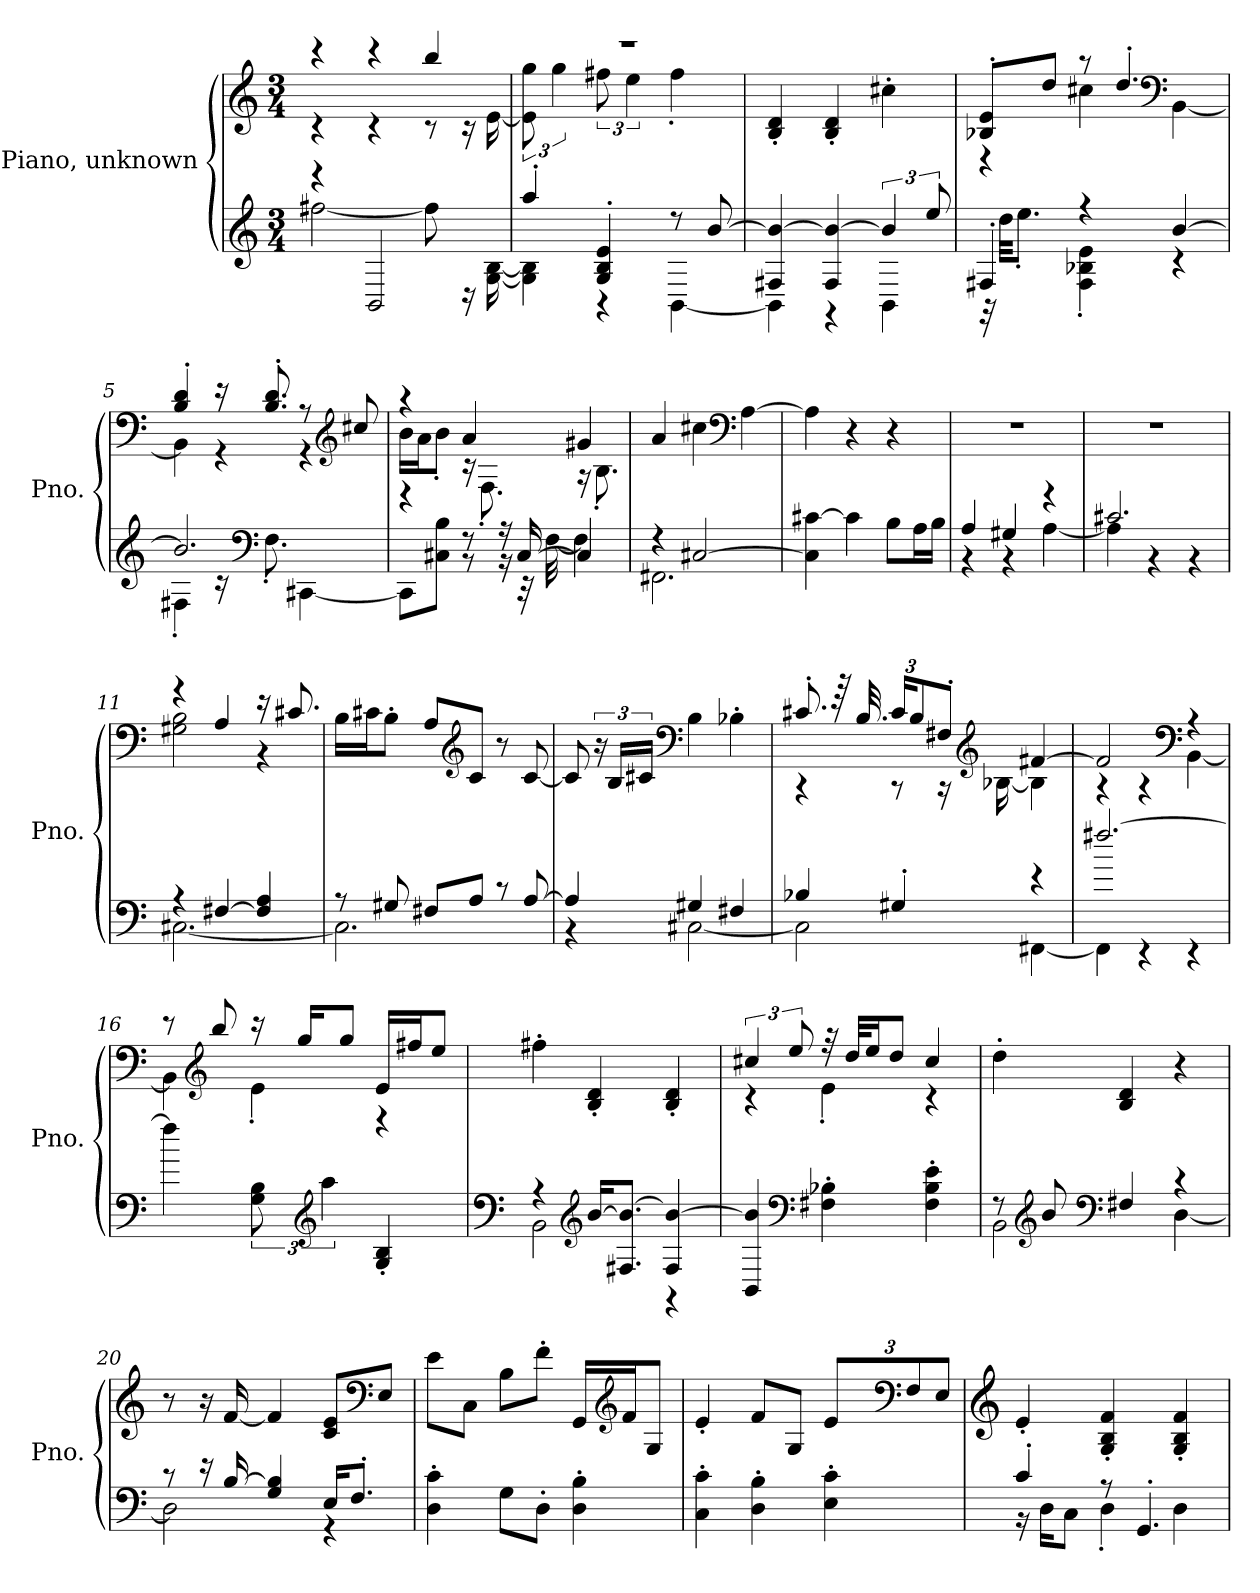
**kern	**kern
*part1	*part1
*staff2	*staff1
*I"Piano, unknown	*
*I'Pno.	*
*clefG2	*clefG2
*k[]	*k[]
*M3/4	*M3/4
*MM167	*MM167
=1	=1
*^	*^
4r	[2ff#X\	4r	4r
2BB/	.	4r	4r
.	8ff#\]	4bb/	8r
.	16r	.	16r
.	[16G\ [16B\	.	[16e\
=2	=2	=2	=2
4aa'/	4G\] 4B\]	2.r	12e\] 12gg\
.	.	.	6gg\
4G/' 4B/' 4e/'	4r	.	12ff#X\
.	.	.	6ee\
8r	[4BB\	.	4ff#'\
[8b/	.	.	.
*	*	*v	*v
=3	=3	=3
4F#X/ 4b/_	4BB\]	4B/' 4d/'
4F#/ 4b/_	4r	4B/' 4d/'
6b/]	4BB\	4cc#X'\
12ee/	.	.
=4	=4	=4
*	*	*^
4F#X'/	32r	8B-X/' 8e/'L	4r
.	32dd\KKL	.	.
.	8.ee'\J	.	.
.	.	8dd/J	.
4r	4F#\' 4B-X\' 4e\'	8r	4cc#X\
.	.	4.dd'/	.
*	*	*clefF4	*
[4b/	4r	.	[4BB\
!!LO:LB:g=z	!!
=5	=5	=5	=5
2.b/]	4F#X'\	4B/' 4d/'	4BB\]
.	16r	16r	4r
*clefF4	*	*	*
.	8.F#'\	8.B/' 8.d/'	.
.	[4CC#X\	8r	4r
*	*	*clefG2	*
.	.	8cc#X/	.
=6	=6	=6	=6
4r	8CC#\L]	4r	16b\LL
.	.	.	16a\J
.	8C#X\ 8B\J	.	8b'\J
8r	8r	4a/	16r
.	.	.	8.F'\
16r	16r	.	.
[16C#/	32r	.	.
.	[32F\	.	.
4C#/]	4F\]	4g#X/	16r
.	.	.	8.B'\
*	*	*v	*v
=7	=7	=7
4r	2.FF#X\	4a/
[2C#X/	.	4cc#X\
*	*	*clefF4
.	.	[4A\
*v	*v	*
=8	=8
4C#\] [4c#X\	4A\]
4c#\]	4r
8B\L	4r
16A\L	.
16B\JJ	.
=9	=9
*^	*
4A/	4r	2.r
4G#X/	4r	.
4r	[4A\	.
!!LO:LB:g=z
=10	=10	=10
2.c#X/	4A\]	2.r
.	4r	.
.	4r	.
=11	=11	=11
*	*	*^
4r	[2.C#X\	4r	2G#X\ 2B\
[4F#X/	.	4A/	.
4F#/] 4A/	.	16r	4r
.	.	8.c#X/	.
*	*	*v	*v
=12	=12	=12
8r	2.C#\]	16B\LL
.	.	16c#X\J
8G#X/	.	8B'\J
8F#X/L	.	8A/L
*	*	*clefG2
8A/J	.	8c#/J
8r	.	8r
[8A/	.	[8c#/
=13	=13	=13
4A/]	4r	8c#/]
.	.	24r
.	.	24B/LL
.	.	24c#X/JJ
*	*	*clefF4
4G#X/	[2C#X\	4B\
4F#X/	.	4B-X'\
!!LO:LB:g=z
=14	=14	=14
*	*	*^
4B-X/	2C#\]	8.c#X'/	4r
.	.	64r	.
.	.	32.B/	.
*	*	*Xbrackettup	*
4G#X'/	.	24c#/KL	8r
.	.	12B/	.
.	.	8F#X'/J	16r
*	*	*clefG2	*
.	.	.	[16B-X\
4r	[4FF#X\	[4f#X/	4B-\]
=15	=15	=15	=15
[2.ff#X/	4FF#\]	2f#/]	4r
.	4r	.	4r
*	*	*clefF4	*
.	4r	4r	[4BB\
*v	*v	*	*
=16	=16	=16
4ff#\]	8r	4BB\]
*	*clefG2	*
.	8bb/	.
12G\ 12B\	16r	4e'\
.	16gg/KL	.
*clefG2	*	*
6aa\	.	.
.	8gg/J	.
4G/' 4B/'	16e/LL	4r
.	16ff#X/J	.
.	8ee/J	.
*	*v	*v
=17	=17
*clefF4	*
*^	*
4r	2BB\	4ff#X'\
*clefG2	*	*
[16b/KL	.	4B/' 4d/'
8.F#X/ 8.b/_J	.	.
4F#/ 4b/_	4r	4B/' 4d/'
*v	*v	*
!!LO:LB:g=z
=18	=18
*	*brackettup
*	*^
4BB/ 4b/]	6cc#X/	4r
.	12ee/	.
*clefF4	*	*
4F#X\' 4B-X\'	32r	4e'\
.	32dd/KLL	.
.	16ee/J	.
.	8dd/J	.
4F#\' 4B-\' 4e\'	4cc#/	4r
*	*v	*v
=19	=19
*^	*
8r	2BB\	4dd'\
*clefG2	*	*
8b/	.	.
*clefF4	*	*
4F#X/	.	4B/ 4d/
4r	[4D\	4r
=20	=20	=20
8r	2D\]	8r
16r	.	16r
[16B/	.	[16f/
4G/ 4B/]	.	4f/]
16E/KL	4r	8c/ 8e/L
8.F'/J	.	.
*	*	*clefF4
.	.	8E/J
*v	*v	*
=21	=21
4D\' 4c\'	8e\L
.	8C\J
8G\L	8B\L
8D'\J	8f'\J
4D\' 4B\'	16GG/LL
*	*clefG2
.	16f/J
.	8G/J
!!LO:LB:g=z
=22	=22
4C\' 4c\'	4e'/
4D\' 4B\'	8f/L
.	8G/J
*	*Xbrackettup
4E\' 4c\'	12e/L
*	*clefF4
.	12F/
.	12E/J
=23	=23
*	*clefG2
*^	*
4c'/	16r	4e'/
.	16D\KL	.
.	8C\J	.
8r	4D'\	4G/' 4B/' 4f/'
4.GG'/	.	.
.	4D\	4G/' 4B/' 4f/'
*v	*v	*
=	=
*-	*-
